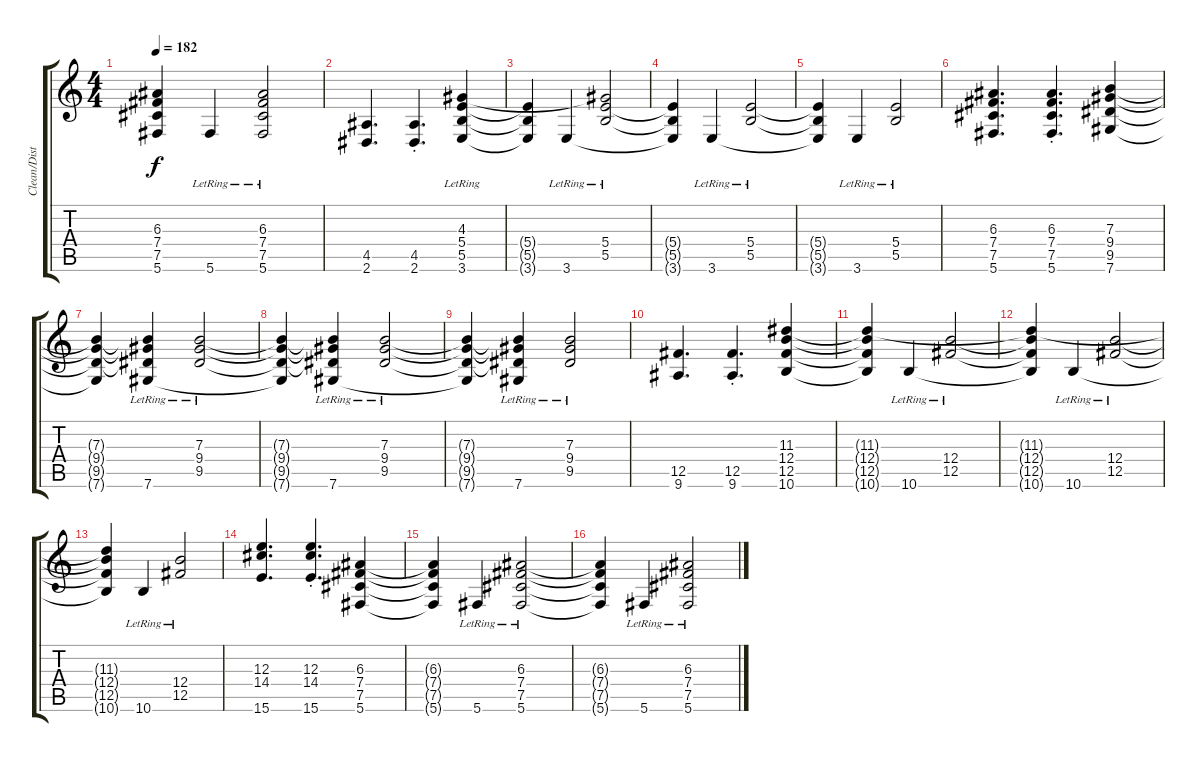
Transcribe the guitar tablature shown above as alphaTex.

\track ("Clean/Dist2" "Clean/Dist") {instrument electricguitarjazz}
\staff {score tabs}
\tuning (Db4 Ab3 E3 B2 Gb2 Db2) {hide}
\ts (4 4)
\tempo 182
\clef g2
\ks c
(6.3{t} 7.4{t} 7.5{t} 5.6{t}).4{dy f} 5.6{lr}.4 (6.3{lr} 7.4{lr} 7.5{lr} 5.6{lr}).2 |
(4.5 2.6).4{d} (4.5{st} 2.6{st}).4{d} (4.3 5.4{lr} 5.5{lr} 3.6{lr}).4 |
(5.4{t} 5.5{t} 3.6{t}).4 3.6{lr}.4 (4.3{t} 5.4{lr} 5.5{lr}).2 |
(5.4{t} 5.5{t} 3.6{t}).4 3.6{lr}.4 (5.4{lr} 5.5{lr}).2 |
(5.4{t} 5.5{t} 3.6{t}).4 3.6{lr}.4 (5.4{lr} 5.5{lr}).2 |
(6.3 7.4 7.5 5.6).4{d} (6.3 7.4{st} 7.5{st} 5.6{st}).4{d} (7.3 9.4 9.5 7.6).4 |
(7.3{t} 9.4{t} 9.5{t} 7.6{t}).4 (7.3{t} 9.4{t} 9.5{t} 7.6{lr}).4 (7.3{lr} 9.4{lr} 9.5{lr}).2 |
(7.3{t} 9.4{t} 9.5{t} 7.6{t}).4 (7.3{t} 9.4{t} 9.5{t} 7.6{lr}).4 (7.3{lr} 9.4{lr} 9.5{lr}).2 |
(7.3{t} 9.4{t} 9.5{t} 7.6{t}).4 (7.3{t} 9.4{t} 9.5{t} 7.6{lr}).4 (7.3{lr} 9.4{lr} 9.5{lr}).2 |
(12.5 9.6).4{d} (12.5{st} 9.6{st}).4{d} (11.3 12.4 12.5 10.6).4 |
(11.3{t} 12.4{t} 12.5{t} 10.6{t}).4 10.6{lr}.4 (12.4{lr} 12.5{lr}).2 |
(11.3{t} 12.4{t} 12.5{t} 10.6{t}).4 10.6{lr}.4 (12.4{lr} 12.5{lr}).2 |
(11.3{t} 12.4{t} 12.5{t} 10.6{t}).4 10.6{lr}.4 (12.4{lr} 12.5{lr}).2 |
(12.3 14.4 15.6).4{d} (12.3{st} 14.4{st} 15.6{st}).4{d} (6.3 7.4 7.5 5.6).4 |
(6.3{t} 7.4{t} 7.5{t} 5.6{t}).4 5.6{lr}.4 (6.3{lr} 7.4{lr} 7.5{lr} 5.6{lr}).2 |
(6.3{t} 7.4{t} 7.5{t} 5.6{t}).4 5.6{lr}.4 (6.3{lr} 7.4{lr} 7.5{lr} 5.6{lr}).2
